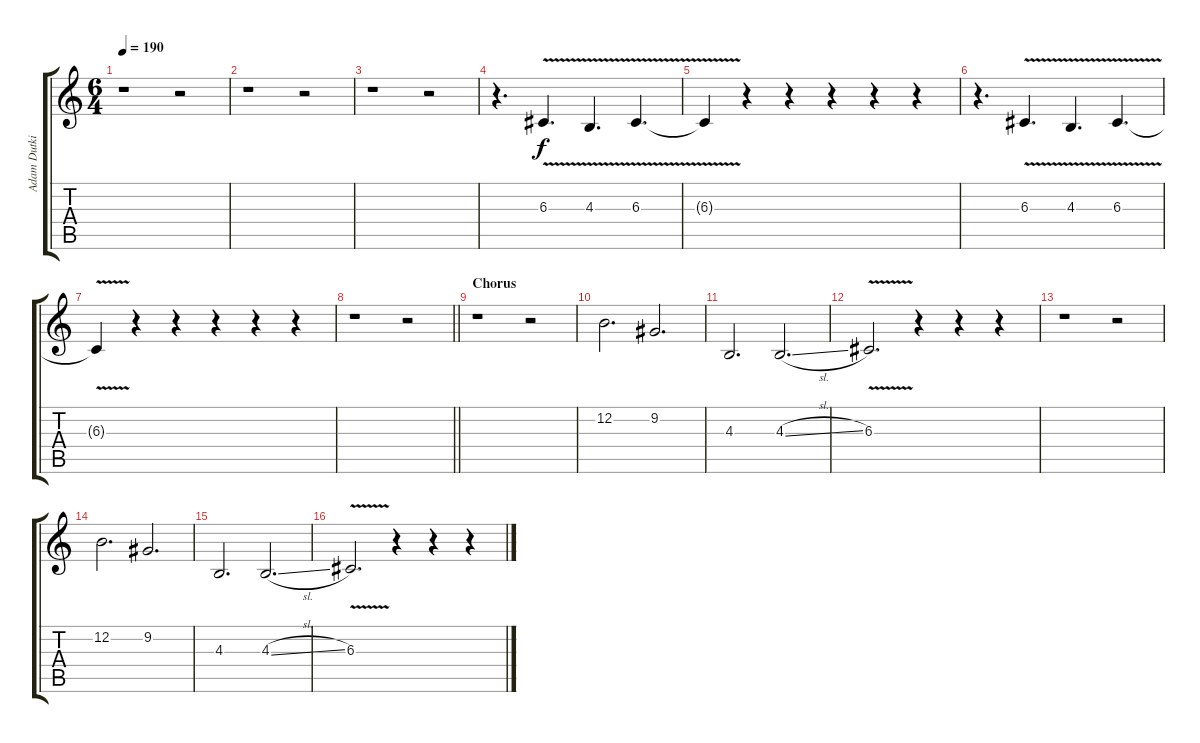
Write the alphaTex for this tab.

\track ("Adam Dutkiewicz (Clean Vocals)" "Adam Dutki") {instrument englishhorn}
\staff {score tabs}
\tuning (E4 B3 G3 D3 A2 E2) {hide}
\ts (6 4)
\tempo 190
\clef g2
\ks c
r.1{dy f} r.2 |
r.1 r.2 |
r.1 r.2 |
r.4{d} 6.3{v}.4{d} 4.3{v}.4{d} 6.3{v}.4{d} |
6.3{t}.4 r.4 r.4 r.4 r.4 r.4 |
r.4{d} 6.3{v}.4{d} 4.3{v}.4{d} 6.3{v}.4{d} |
6.3{t}.4 r.4 r.4 r.4 r.4 r.4 |
\barLineRight lightlight
r.1 r.2 |
\section ("" "Chorus")
r.1 r.2 |
12.2.2{d} 9.2.2{d} |
4.3.2{d} 4.3{sl}.2{d} |
6.3{v}.2{d} r.4 r.4 r.4 |
r.1 r.2 |
12.2.2{d} 9.2.2{d} |
4.3.2{d} 4.3{sl}.2{d} |
6.3{v}.2{d} r.4 r.4 r.4
